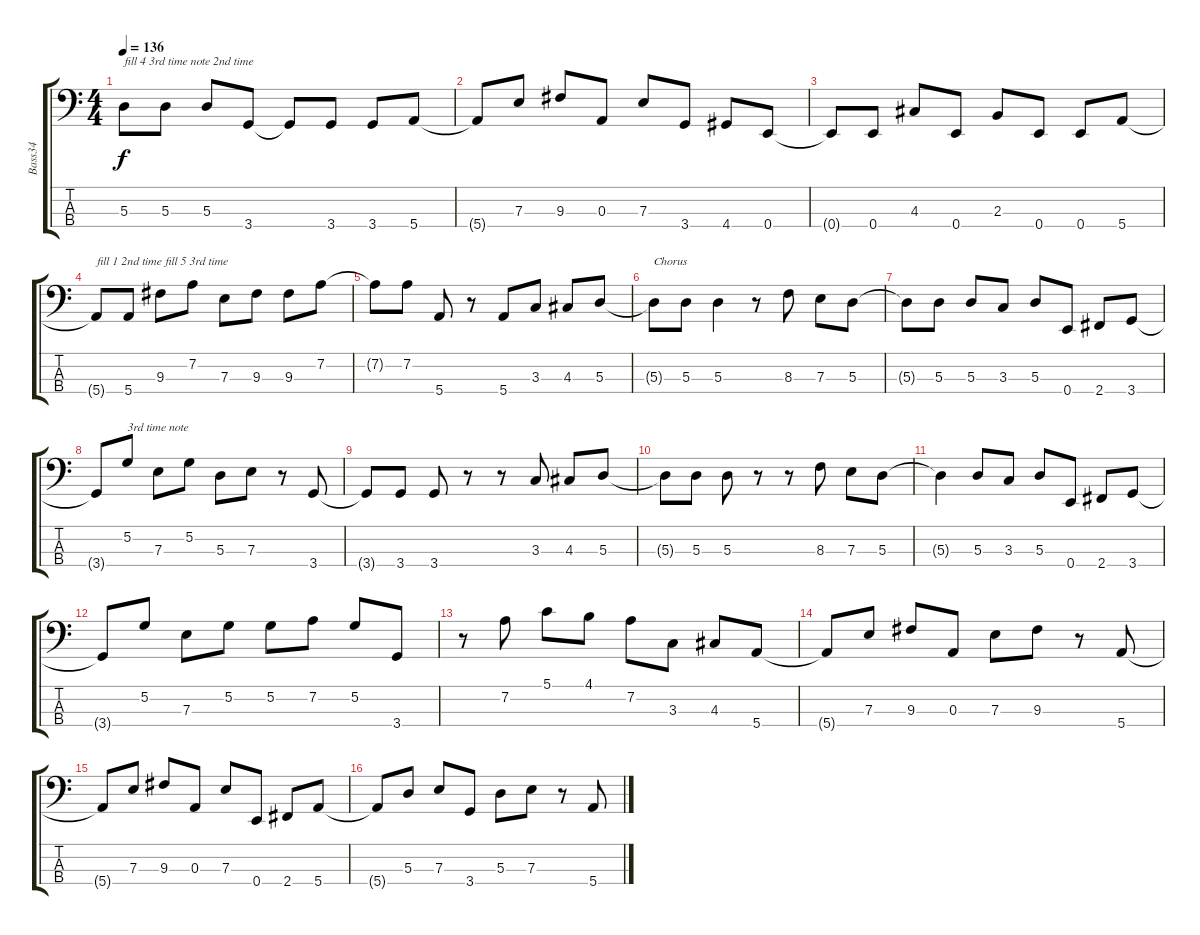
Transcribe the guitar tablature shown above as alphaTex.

\track ("Bass34" "Bass34") {instrument electricbasspick}
\staff {score tabs}
\tuning (G2 D2 A1 E1) {hide}
\ts (4 4)
\tempo 136
\clef f4
\ks c
5.3{t}.8{txt "fill 4 3rd time note 2nd time" dy f} 5.3.8 5.3.8 3.4.8 3.4{t}.8 3.4.8 3.4.8 5.4.8 |
5.4{t}.8 7.3.8 9.3.8 0.3.8 7.3.8 3.4.8 4.4.8 0.4.8 |
0.4{t}.8 0.4.8 4.3.8 0.4.8 2.3.8 0.4.8 0.4.8 5.4.8 |
5.4{t}.8{txt "fill 1 2nd time fill 5 3rd time"} 5.4.8 9.3.8 7.2.8 7.3.8 9.3.8 9.3.8 7.2.8 |
7.2{t}.8 7.2.8 5.4.8 r.8 5.4.8 3.3.8 4.3.8 5.3.8 |
5.3{t}.8{txt "Chorus"} 5.3.8 5.3.4 r.8 8.3.8 7.3.8 5.3.8 |
5.3{t}.8 5.3.8 5.3.8 3.3.8 5.3.8 0.4.8 2.4.8 3.4.8 |
3.4{t}.8 5.2.8{txt "3rd time note"} 7.3.8 5.2.8 5.3.8 7.3.8 r.8 3.4.8 |
3.4{t}.8 3.4.8 3.4.8 r.8 r.8 3.3.8 4.3.8 5.3.8 |
5.3{t}.8 5.3.8 5.3.8 r.8 r.8 8.3.8 7.3.8 5.3.8 |
5.3{t}.4 5.3.8 3.3.8 5.3.8 0.4.8 2.4.8 3.4.8 |
3.4{t}.8 5.2.8 7.3.8 5.2.8 5.2.8 7.2.8 5.2.8 3.4.8 |
r.8 7.2.8 5.1.8 4.1.8 7.2.8 3.3.8 4.3.8 5.4.8 |
5.4{t}.8 7.3.8 9.3.8 0.3.8 7.3.8 9.3.8 r.8 5.4.8 |
5.4{t}.8 7.3.8 9.3.8 0.3.8 7.3.8 0.4.8 2.4.8 5.4.8 |
5.4{t}.8 5.3.8 7.3.8 3.4.8 5.3.8 7.3.8 r.8 5.4.8
